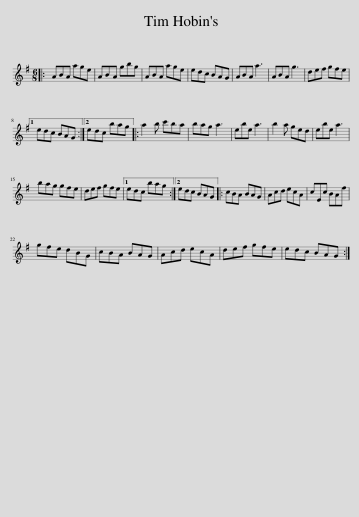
X:1
L:1/8
M:6/8
I:linebreak $
K:G
V:1 treble
V:1
|: ABA age | ABA gbg | ABA age | edc BAG | ABA a3 | %5
 ABA g3 | def gfe |1$ edc BAG :|2 edc bag |: a2 b c'ba | %10
 bag a3 | ebe a3 | b2 a ged | ebe a3 |$ bag gfe | %15
 def gfe |1 edc bag :|2 edc BAG |: cBA BAG | Acd ecA | %20
 cEc BAf |$ gfe dBG | cBA BAG | Acd ecA | def gfe | %25
 edc BAG :| %26
